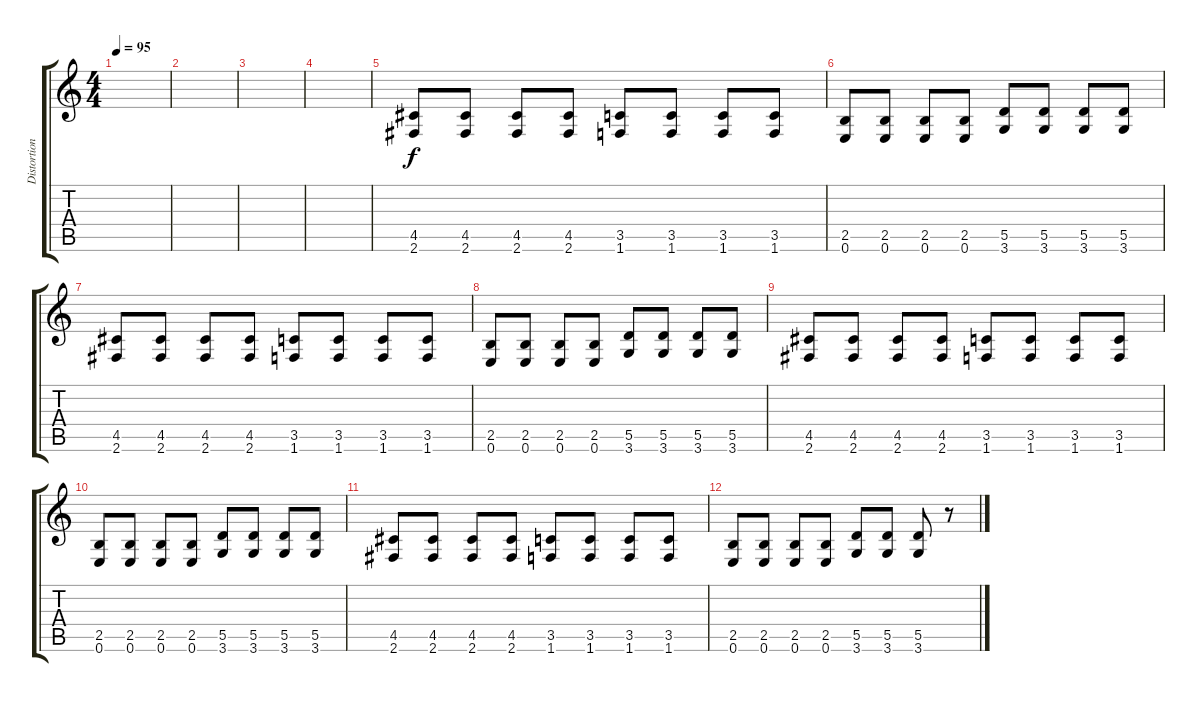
\track ("Distortion" "Distortion") {instrument distortionguitar}
\staff {score tabs}
\tuning (E4 B3 G3 D3 A2 E2) {hide}
\ts (4 4)
\tempo 95
\clef g2
\ks c
|
|
|
|
(4.5 2.6).8 (4.5 2.6).8 (4.5 2.6).8 (4.5 2.6).8 (3.5 1.6).8 (3.5 1.6).8 (3.5 1.6).8 (3.5 1.6).8 |
(2.5 0.6).8 (2.5 0.6).8 (2.5 0.6).8 (2.5 0.6).8 (5.5 3.6).8 (5.5 3.6).8 (5.5 3.6).8 (5.5 3.6).8 |
(4.5 2.6).8 (4.5 2.6).8 (4.5 2.6).8 (4.5 2.6).8 (3.5 1.6).8 (3.5 1.6).8 (3.5 1.6).8 (3.5 1.6).8 |
(2.5 0.6).8 (2.5 0.6).8 (2.5 0.6).8 (2.5 0.6).8 (5.5 3.6).8 (5.5 3.6).8 (5.5 3.6).8 (5.5 3.6).8 |
(4.5 2.6).8 (4.5 2.6).8 (4.5 2.6).8 (4.5 2.6).8 (3.5 1.6).8 (3.5 1.6).8 (3.5 1.6).8 (3.5 1.6).8 |
(2.5 0.6).8 (2.5 0.6).8 (2.5 0.6).8 (2.5 0.6).8 (5.5 3.6).8 (5.5 3.6).8 (5.5 3.6).8 (5.5 3.6).8 |
(4.5 2.6).8 (4.5 2.6).8 (4.5 2.6).8 (4.5 2.6).8 (3.5 1.6).8 (3.5 1.6).8 (3.5 1.6).8 (3.5 1.6).8 |
(2.5 0.6).8 (2.5 0.6).8 (2.5 0.6).8 (2.5 0.6).8 (5.5 3.6).8 (5.5 3.6).8 (5.5 3.6).8 r.8
